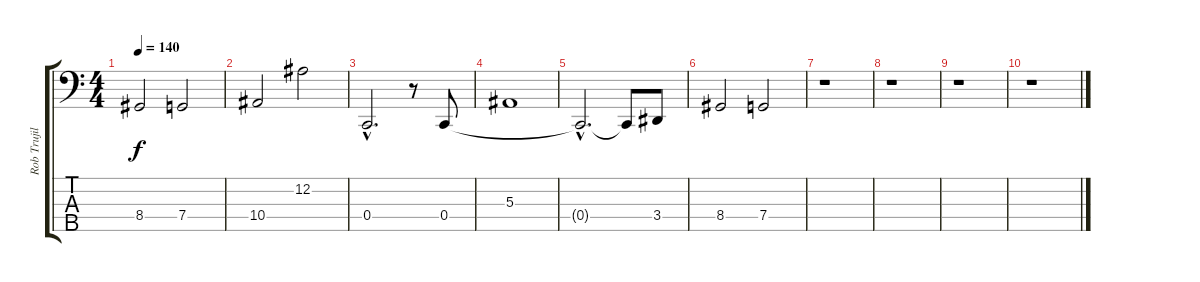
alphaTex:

\track ("Rob Trujillo" "Rob Trujil") {instrument electricbassfinger}
\staff {score tabs}
\tuning (Eb2 Bb1 F1 C1 G0) {hide}
\ts (4 4)
\tempo 140
\clef f4
\ks c
8.4.2{dy f} 7.4.2 |
10.4.2 12.2.2 |
0.4{hac}.2{d} r.8 0.4.8 |
5.3.1 |
0.4{hac t}.2{d} 0.4{t}.8 3.4.8 |
8.4.2 7.4.2 |
r.1 |
r.1 |
r.1 |
r.1
